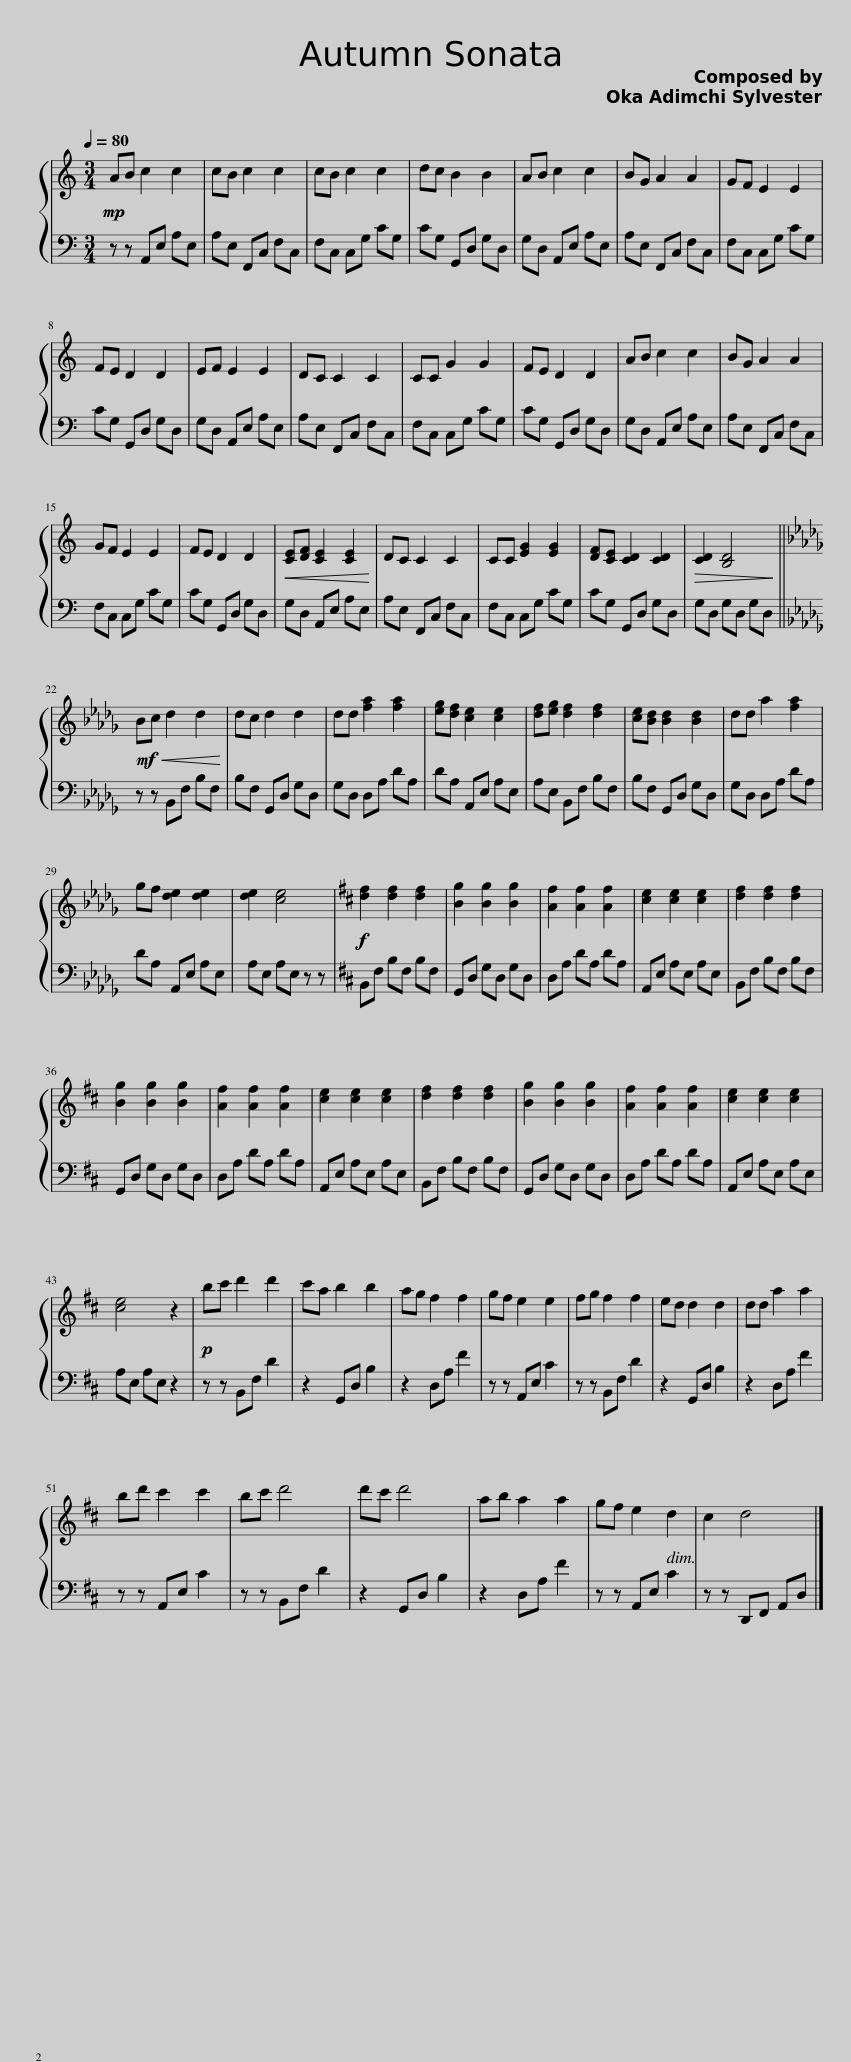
X:1
%%score { 1 | 2 }
L:1/8
Q:1/4=80
M:3/4
I:linebreak $
K:C
V:1 treble
V:2 bass
V:1
!mp! AB c2 c2 | cB c2 c2 | cB c2 c2 | dc B2 B2 | AB c2 c2 | %5
 BG A2 A2 | GF E2 E2 |$ FE D2 D2 | EF E2 E2 | DC C2 C2 | %10
 CC G2 G2 | FE D2 D2 | AB c2 c2 | BG A2 A2 |$ GF E2 E2 | %15
 FE D2 D2 |!<(! [CE][DF] [CE]2 [CE]2!<)! | DC C2 C2 | CC [EG]2 [EG]2 | [DF][CE] [CD]2 [CD]2 | %20
!>(! [CD]2 [B,D]4!>)! ||$[K:Db]!mf!!<(! Bc d2 d2!<)! | dc d2 d2 | dd [fa]2 [fa]2 | [eg][df] [ce]2 [ce]2 | %25
 [df][eg] [df]2 [df]2 | [ce][Bd] [Bd]2 [Bd]2 | dd a2 [fa]2 |$ gf [de]2 [de]2 | [de]2 [ce]4 | %30
[K:D]!f! [df]2 [df]2 [df]2 | [Bg]2 [Bg]2 [Bg]2 | [Af]2 [Af]2 [Af]2 | [ce]2 [ce]2 [ce]2 | [df]2 [df]2 [df]2 |$ %35
 [Bg]2 [Bg]2 [Bg]2 | [Af]2 [Af]2 [Af]2 | [ce]2 [ce]2 [ce]2 | [df]2 [df]2 [df]2 | [Bg]2 [Bg]2 [Bg]2 | %40
 [Af]2 [Af]2 [Af]2 | [ce]2 [ce]2 [ce]2 |$ [ce]4 z2 |!p! bc' d'2 d'2 | c'a b2 b2 | %45
 ag f2 f2 | gf e2 e2 | fg f2 f2 | ed d2 d2 | dd a2 a2 |$ %50
 bd' c'2 c'2 | bc' d'4 | d'c' d'4 | ab a2 a2 | gf e2 d2 | %55
 c2 d4 |] %56
V:2
 z z A,,E, A,E, | A,E, F,,C, F,C, | F,C, C,G, CG, | CG, G,,D, G,D, | A,D, A,,E, A,E, | %5
 A,E, F,,C, F,C, | F,C, C,G, CG, |$ CG, G,,D, G,D, | G,D, A,,E, A,E, | A,E, F,,C, F,C, | %10
 F,C, C,G, CG, | CG, G,,D, G,D, | G,D, A,,E, A,E, | A,E, F,,C, F,C, |$ F,C, C,G, CG, | %15
 CG, G,,D, G,D, | G,D, A,,E, A,E, | A,E, F,,C, F,C, | F,C, C,G, CG, | CG, G,,D, G,D, | %20
 G,D, G,D, G,D, ||$[K:Db] z z B,,F, B,F, | B,F, G,,D, G,D, | G,D, D,A, DA, | DA, A,,E, A,E, | %25
 A,E, B,,F, B,F, | B,F, G,,D, G,D, | G,D, D,A, DA, |$ DA, A,,E, A,E, | A,E, A,E, z z | %30
[K:D] B,,F, B,F, B,F, | G,,D, G,D, G,D, | D,A, DA, DA, | A,,E, A,E, A,E, | B,,F, B,F, B,F, |$ %35
 G,,D, G,D, G,D, | D,A, DA, DA, | A,,E, A,E, A,E, | B,,F, B,F, B,F, | G,,D, G,D, G,D, | %40
 D,A, DA, DA, | A,,E, A,E, A,E, |$ A,E, A,E, z2 | z z B,,F, D2 | z2 G,,D, B,2 | %45
 z2 D,A, F2 | z z A,,E, C2 | z z B,,F, D2 | z2 G,,D, B,2 | z2 D,A, F2 |$ %50
 z z A,,E, C2 | z z B,,F, D2 | z2 G,,D, B,2 | z2 D,A, F2 | z z A,,E, C2 | %55
 z z D,,F,, A,,D, |] %56
